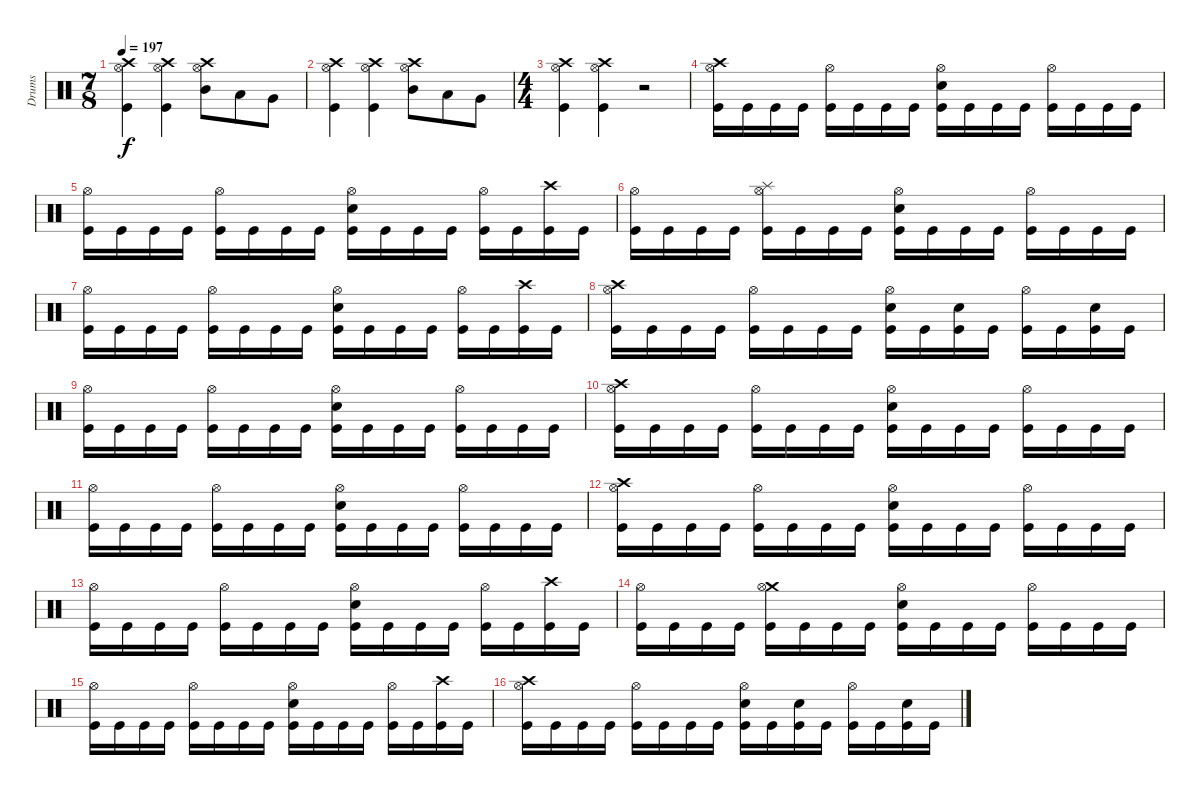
\track ("Drums" "Drums") {instrument percussion}
\staff {score}
\articulation defaults
\ts (7 8)
\tempo 197
\clef neutral
\ks c
("Crash high (hit)" "Hi-Hat (open)" "Kick (hit)").4{dy f} ("Crash high (hit)" "Hi-Hat (open)" "Kick (hit)").4 ("Crash high (hit)" "Hi-Hat (open)" "Mid Tom (hit)").8 "Low Tom (hit)".8 "Very Low Tom (hit)".8 |
("Crash high (hit)" "Hi-Hat (open)" "Kick (hit)").4 ("Crash high (hit)" "Hi-Hat (open)" "Kick (hit)").4 ("Crash high (hit)" "Hi-Hat (open)" "Mid Tom (hit)").8 "Low Tom (hit)".8 "Very Low Tom (hit)".8 |
\ts (4 4)
("Crash high (hit)" "Hi-Hat (open)" "Kick (hit)").4 ("Crash high (hit)" "Hi-Hat (open)" "Kick (hit)").4 r.2 |
("Crash high (hit)" "Hi-Hat (open)" "Kick (hit)").16 "Kick (hit)".16 "Kick (hit)".16 "Kick (hit)".16 ("Hi-Hat (open)" "Kick (hit)").16 "Kick (hit)".16 "Kick (hit)".16 "Kick (hit)".16 ("Hi-Hat (open)" "Electric Snare (hit)" "Kick (hit)").16 "Kick (hit)".16 "Kick (hit)".16 "Kick (hit)".16 ("Hi-Hat (open)" "Kick (hit)").16 "Kick (hit)".16 "Kick (hit)".16 "Kick (hit)".16 |
("Hi-Hat (open)" "Kick (hit)").16 "Kick (hit)".16 "Kick (hit)".16 "Kick (hit)".16 ("Hi-Hat (open)" "Kick (hit)").16 "Kick (hit)".16 "Kick (hit)".16 "Kick (hit)".16 ("Hi-Hat (open)" "Electric Snare (hit)" "Kick (hit)").16 "Kick (hit)".16 "Kick (hit)".16 "Kick (hit)".16 ("Hi-Hat (open)" "Kick (hit)").16 "Kick (hit)".16 ("Crash high (hit)" "Kick (hit)").16 "Kick (hit)".16 |
("Hi-Hat (open)" "Kick (hit)").16 "Kick (hit)".16 "Kick (hit)".16 "Kick (hit)".16 ("Splash (hit)" "Hi-Hat (open)" "Kick (hit)").16 "Kick (hit)".16 "Kick (hit)".16 "Kick (hit)".16 ("Hi-Hat (open)" "Electric Snare (hit)" "Kick (hit)").16 "Kick (hit)".16 "Kick (hit)".16 "Kick (hit)".16 ("Hi-Hat (open)" "Kick (hit)").16 "Kick (hit)".16 "Kick (hit)".16 "Kick (hit)".16 |
("Hi-Hat (open)" "Kick (hit)").16 "Kick (hit)".16 "Kick (hit)".16 "Kick (hit)".16 ("Hi-Hat (open)" "Kick (hit)").16 "Kick (hit)".16 "Kick (hit)".16 "Kick (hit)".16 ("Hi-Hat (open)" "Electric Snare (hit)" "Kick (hit)").16 "Kick (hit)".16 "Kick (hit)".16 "Kick (hit)".16 ("Hi-Hat (open)" "Kick (hit)").16 "Kick (hit)".16 ("Crash high (hit)" "Kick (hit)").16 "Kick (hit)".16 |
("Crash high (hit)" "Hi-Hat (open)" "Kick (hit)").16 "Kick (hit)".16 "Kick (hit)".16 "Kick (hit)".16 ("Hi-Hat (open)" "Kick (hit)").16 "Kick (hit)".16 "Kick (hit)".16 "Kick (hit)".16 ("Hi-Hat (open)" "Electric Snare (hit)" "Kick (hit)").16 "Kick (hit)".16 ("Electric Snare (hit)" "Kick (hit)").16 "Kick (hit)".16 ("Hi-Hat (open)" "Kick (hit)").16 "Kick (hit)".16 ("Electric Snare (hit)" "Kick (hit)").16 "Kick (hit)".16 |
("Hi-Hat (open)" "Kick (hit)").16 "Kick (hit)".16 "Kick (hit)".16 "Kick (hit)".16 ("Hi-Hat (open)" "Kick (hit)").16 "Kick (hit)".16 "Kick (hit)".16 "Kick (hit)".16 ("Hi-Hat (open)" "Electric Snare (hit)" "Kick (hit)").16 "Kick (hit)".16 "Kick (hit)".16 "Kick (hit)".16 ("Hi-Hat (open)" "Kick (hit)").16 "Kick (hit)".16 "Kick (hit)".16 "Kick (hit)".16 |
("Crash high (hit)" "Hi-Hat (open)" "Kick (hit)").16 "Kick (hit)".16 "Kick (hit)".16 "Kick (hit)".16 ("Hi-Hat (open)" "Kick (hit)").16 "Kick (hit)".16 "Kick (hit)".16 "Kick (hit)".16 ("Hi-Hat (open)" "Electric Snare (hit)" "Kick (hit)").16 "Kick (hit)".16 "Kick (hit)".16 "Kick (hit)".16 ("Hi-Hat (open)" "Kick (hit)").16 "Kick (hit)".16 "Kick (hit)".16 "Kick (hit)".16 |
("Hi-Hat (open)" "Kick (hit)").16 "Kick (hit)".16 "Kick (hit)".16 "Kick (hit)".16 ("Hi-Hat (open)" "Kick (hit)").16 "Kick (hit)".16 "Kick (hit)".16 "Kick (hit)".16 ("Hi-Hat (open)" "Electric Snare (hit)" "Kick (hit)").16 "Kick (hit)".16 "Kick (hit)".16 "Kick (hit)".16 ("Hi-Hat (open)" "Kick (hit)").16 "Kick (hit)".16 "Kick (hit)".16 "Kick (hit)".16 |
("Crash high (hit)" "Hi-Hat (open)" "Kick (hit)").16 "Kick (hit)".16 "Kick (hit)".16 "Kick (hit)".16 ("Hi-Hat (open)" "Kick (hit)").16 "Kick (hit)".16 "Kick (hit)".16 "Kick (hit)".16 ("Hi-Hat (open)" "Electric Snare (hit)" "Kick (hit)").16 "Kick (hit)".16 "Kick (hit)".16 "Kick (hit)".16 ("Hi-Hat (open)" "Kick (hit)").16 "Kick (hit)".16 "Kick (hit)".16 "Kick (hit)".16 |
("Hi-Hat (open)" "Kick (hit)").16 "Kick (hit)".16 "Kick (hit)".16 "Kick (hit)".16 ("Hi-Hat (open)" "Kick (hit)").16 "Kick (hit)".16 "Kick (hit)".16 "Kick (hit)".16 ("Hi-Hat (open)" "Electric Snare (hit)" "Kick (hit)").16 "Kick (hit)".16 "Kick (hit)".16 "Kick (hit)".16 ("Hi-Hat (open)" "Kick (hit)").16 "Kick (hit)".16 ("Crash high (hit)" "Kick (hit)").16 "Kick (hit)".16 |
("Hi-Hat (open)" "Kick (hit)").16 "Kick (hit)".16 "Kick (hit)".16 "Kick (hit)".16 ("Crash medium (hit)" "Hi-Hat (open)" "Kick (hit)").16 "Kick (hit)".16 "Kick (hit)".16 "Kick (hit)".16 ("Hi-Hat (open)" "Electric Snare (hit)" "Kick (hit)").16 "Kick (hit)".16 "Kick (hit)".16 "Kick (hit)".16 ("Hi-Hat (open)" "Kick (hit)").16 "Kick (hit)".16 "Kick (hit)".16 "Kick (hit)".16 |
("Hi-Hat (open)" "Kick (hit)").16 "Kick (hit)".16 "Kick (hit)".16 "Kick (hit)".16 ("Hi-Hat (open)" "Kick (hit)").16 "Kick (hit)".16 "Kick (hit)".16 "Kick (hit)".16 ("Hi-Hat (open)" "Electric Snare (hit)" "Kick (hit)").16 "Kick (hit)".16 "Kick (hit)".16 "Kick (hit)".16 ("Hi-Hat (open)" "Kick (hit)").16 "Kick (hit)".16 ("Crash high (hit)" "Kick (hit)").16 "Kick (hit)".16 |
("Crash high (hit)" "Hi-Hat (open)" "Kick (hit)").16 "Kick (hit)".16 "Kick (hit)".16 "Kick (hit)".16 ("Hi-Hat (open)" "Kick (hit)").16 "Kick (hit)".16 "Kick (hit)".16 "Kick (hit)".16 ("Hi-Hat (open)" "Electric Snare (hit)" "Kick (hit)").16 "Kick (hit)".16 ("Electric Snare (hit)" "Kick (hit)").16 "Kick (hit)".16 ("Hi-Hat (open)" "Kick (hit)").16 "Kick (hit)".16 ("Electric Snare (hit)" "Kick (hit)").16 "Kick (hit)".16
